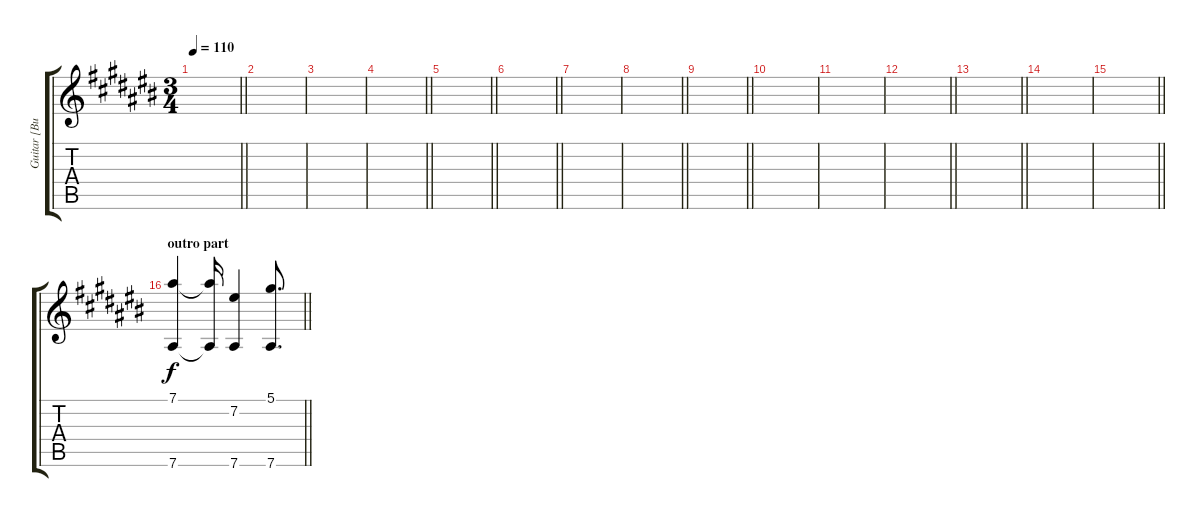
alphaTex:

\track ("Guitar [Buckethead]" "Guitar [Bu") {instrument electricguitarjazz}
\staff {score tabs}
\tuning (Eb4 Bb3 Gb3 Db3 Ab2 Eb2) {hide}
\ts (3 4)
\tempo 110
\clef g2
\barLineRight lightlight
\ks c#
|
|
|
\barLineRight lightlight
|
\barLineRight lightlight
|
\barLineRight lightlight
|
\section ("" "")
|
\barLineRight lightlight
|
\barLineRight lightlight
|
|
|
\barLineRight lightlight
|
\barLineRight lightlight
|
|
\barLineRight lightlight
|
\section ("" "outro part")
\barLineRight lightlight
(7.1 7.6).4 (7.1{t} 7.6{t}).16 (7.2 7.6).4 (5.1 7.6).8{d}
